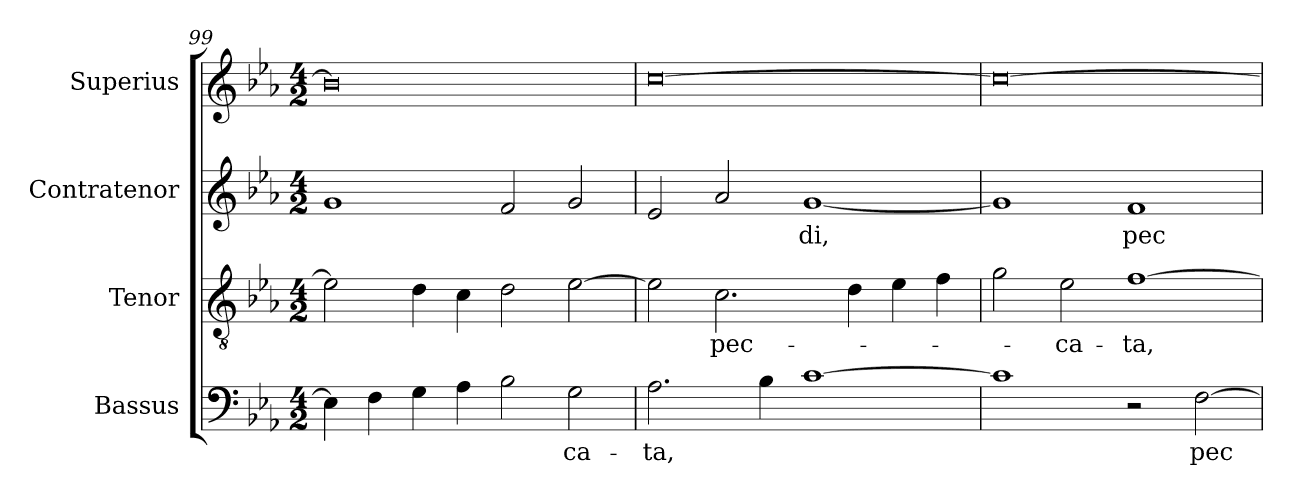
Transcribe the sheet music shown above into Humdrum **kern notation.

**kern	**text	**kern	**text	**kern	**text	**kern
*part4	*part4	*part3	*part3	*part2	*part2	*part1
*staff4	*staff4	*staff3	*staff3	*staff2	*staff2	*staff1
*I"Bassus	*	*I"Tenor	*	*I"Contratenor	*	*I"Superius
*I'B.	*	*I'T.	*	*	*	*
*clefF4	*	*clefGv2	*	*clefG2	*	*clefG2
*	*	*ITrd7c12	*	*ITrd7c12	*	*
*k[b-e-a-]	*	*k[b-e-a-]	*	*k[b-e-a-]	*	*k[b-e-a-]
*E-:	*	*E-:	*	*E-:	*	*E-:
*M4/2	*	*M4/2	*	*M4/2	*	*M4/2
=99	=99	=99	=99	=99	=99	=99
4E-i\]	.	2E-i\]	.	1Gi	.	0b-i]
4Fi\	.	.	.	.	.	.
4Gi\	.	4Di\	.	.	.	.
4A-i\	.	4Ci\	.	.	.	.
2B-i\	.	2Di\	.	2Fi/	.	.
!	!LO:LY:b:color=#000000	!	!	!	!	!
2Gi\	-ca-	[>2E-i\	.	2Gi/	.	.
!!LO:PB:g=z
=100	=100	=100	=100	=100	=100	=100
!	!LO:LY:b:color=#000000	!	!	!	!	!
2.A-i\	-ta,	2E-i\]	.	2E-i/	.	[>0cci
!	!	!	!LO:LY:b:color=#000000	!	!	!
.	.	2.Ci\	pec-	2A-i/	.	.
4B-i\	.	.	.	.	.	.
!	!	!	!	!	!LO:LY:b:color=#000000	!
[>1ci	.	.	.	[<1Gi	-di,	.
.	.	4Di\	.	.	.	.
.	.	4E-i\	.	.	.	.
.	.	4Fi\	.	.	.	.
=101	=101	=101	=101	=101	=101	=101
1ci]	.	2Gi\	.	1Gi]	.	0cci_>
!	!	!	!LO:LY:b:color=#000000	!	!	!
.	.	2E-i\	-ca-	.	.	.
!	!	!	!LO:LY:b:color=#000000	!	!	!
!	!	!	!	!	!LO:LY:b:color=#000000	!
2r	.	[>1Fi	-ta,	1Fi	pec-	.
!	!LO:LY:b:color=#000000	!	!	!	!	!
[>2Fi\	pec-	.	.	.	.	.
=	=	=	=	=	=	=
*-	*-	*-	*-	*-	*-	*-
